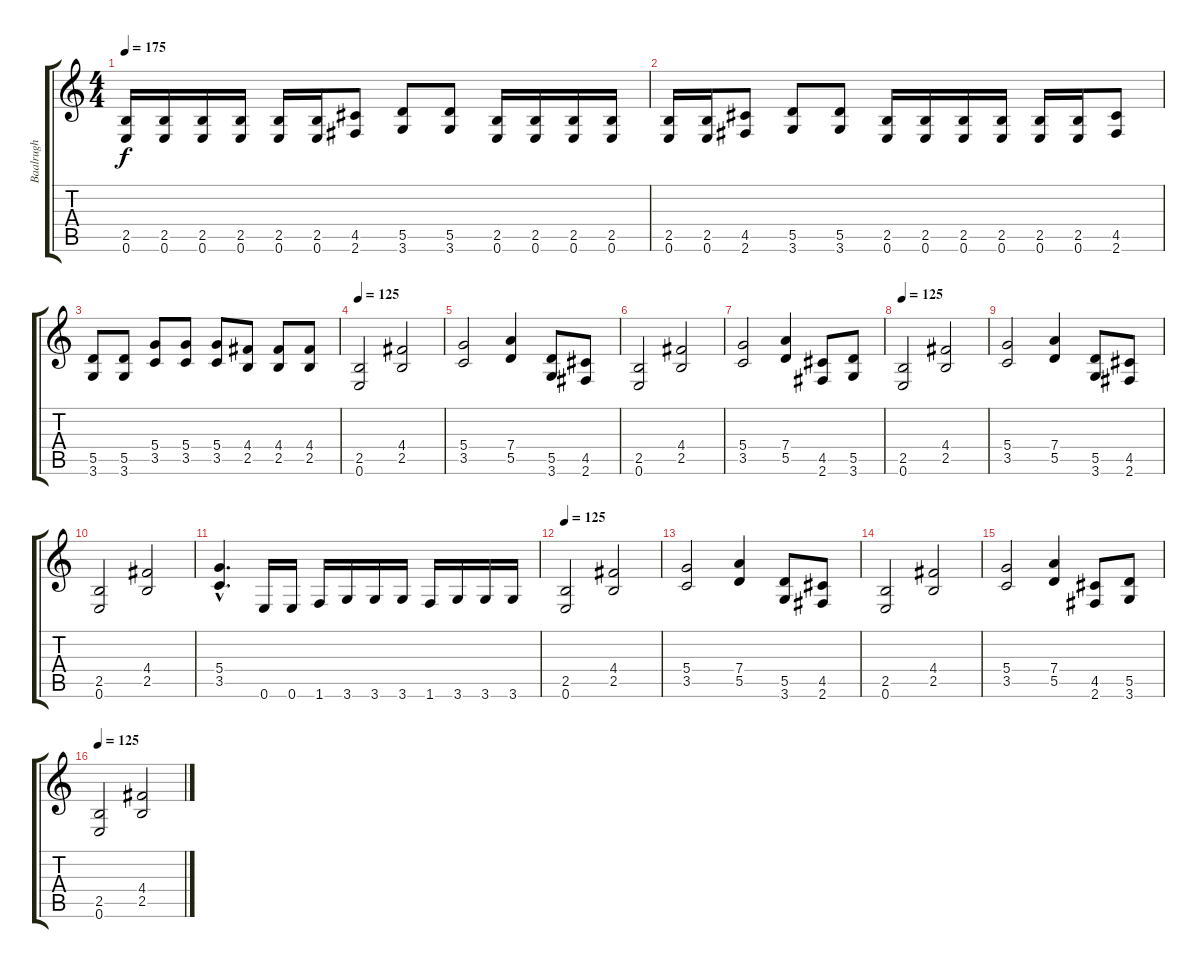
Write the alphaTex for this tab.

\track ("Baalrugh" "Baalrugh") {instrument distortionguitar}
\staff {score tabs}
\tuning (E4 B3 G3 D3 A2 E2) {hide}
\ts (4 4)
\tempo 175
\clef g2
\ks c
(2.5 0.6).16{dy f} (2.5 0.6).16 (2.5 0.6).16 (2.5 0.6).16 (2.5 0.6).16 (2.5 0.6).16 (4.5 2.6).8 (5.5 3.6).8 (5.5 3.6).8 (2.5 0.6).16 (2.5 0.6).16 (2.5 0.6).16 (2.5 0.6).16 |
(2.5 0.6).16 (2.5 0.6).16 (4.5 2.6).8 (5.5 3.6).8 (5.5 3.6).8 (2.5 0.6).16 (2.5 0.6).16 (2.5 0.6).16 (2.5 0.6).16 (2.5 0.6).16 (2.5 0.6).16 (4.5 2.6).8 |
(5.5 3.6).8 (5.5 3.6).8 (5.4 3.5).8 (5.4 3.5).8 (5.4 3.5).8 (4.4 2.5).8 (4.4 2.5).8 (4.4 2.5).8 |
\tempo 125
(2.5 0.6).2 (4.4 2.5).2 |
(5.4 3.5).2 (7.4 5.5).4 (5.5 3.6).8 (4.5 2.6).8 |
(2.5 0.6).2 (4.4 2.5).2 |
(5.4 3.5).2 (7.4 5.5).4 (4.5 2.6).8 (5.5 3.6).8 |
\tempo 125
(2.5 0.6).2 (4.4 2.5).2 |
(5.4 3.5).2 (7.4 5.5).4 (5.5 3.6).8 (4.5 2.6).8 |
(2.5 0.6).2 (4.4 2.5).2 |
(5.4{hac} 3.5{hac}).4{d} 0.6.16 0.6.16 1.6.16 3.6.16 3.6.16 3.6.16 1.6.16 3.6.16 3.6.16 3.6.16 |
\tempo 125
(2.5 0.6).2 (4.4 2.5).2 |
(5.4 3.5).2 (7.4 5.5).4 (5.5 3.6).8 (4.5 2.6).8 |
(2.5 0.6).2 (4.4 2.5).2 |
(5.4 3.5).2 (7.4 5.5).4 (4.5 2.6).8 (5.5 3.6).8 |
\tempo 125
(2.5 0.6).2 (4.4 2.5).2
